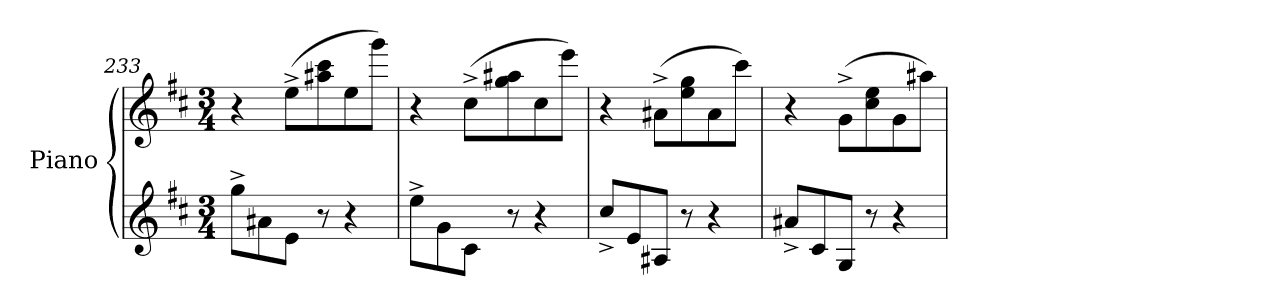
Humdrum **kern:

**kern	**kern
*part1	*part1
*staff2	*staff1
*I"Piano	*
*I'Pno	*
*clefG2	*clefG2
*k[f#c#]	*k[f#c#]
*M3/4	*M3/4
=233	=233
8gg^\L	4r
8a#X\	.
8e\J	(8ee^\L
8r	8aa#X\ 8ccc#\
4r	8ee\
.	8ggg\J)
=234	=234
8ee^\L	4r
8g\	.
8c#\J	(8cc#^\L
8r	8gg\ 8aa#X\
4r	8cc#\
.	8eee\J)
=235	=235
8cc#^/L	4r
8e/	.
8A#X/J	(8a#X^\L
8r	8ee\ 8gg\
4r	8a#\
.	8ccc#\J)
=236	=236
8a#X^/L	4r
8c#/	.
8G/J	(8g^\L
8r	8cc#\ 8ee\
4r	8g\
.	8aa#X\J)
=	=
*-	*-
